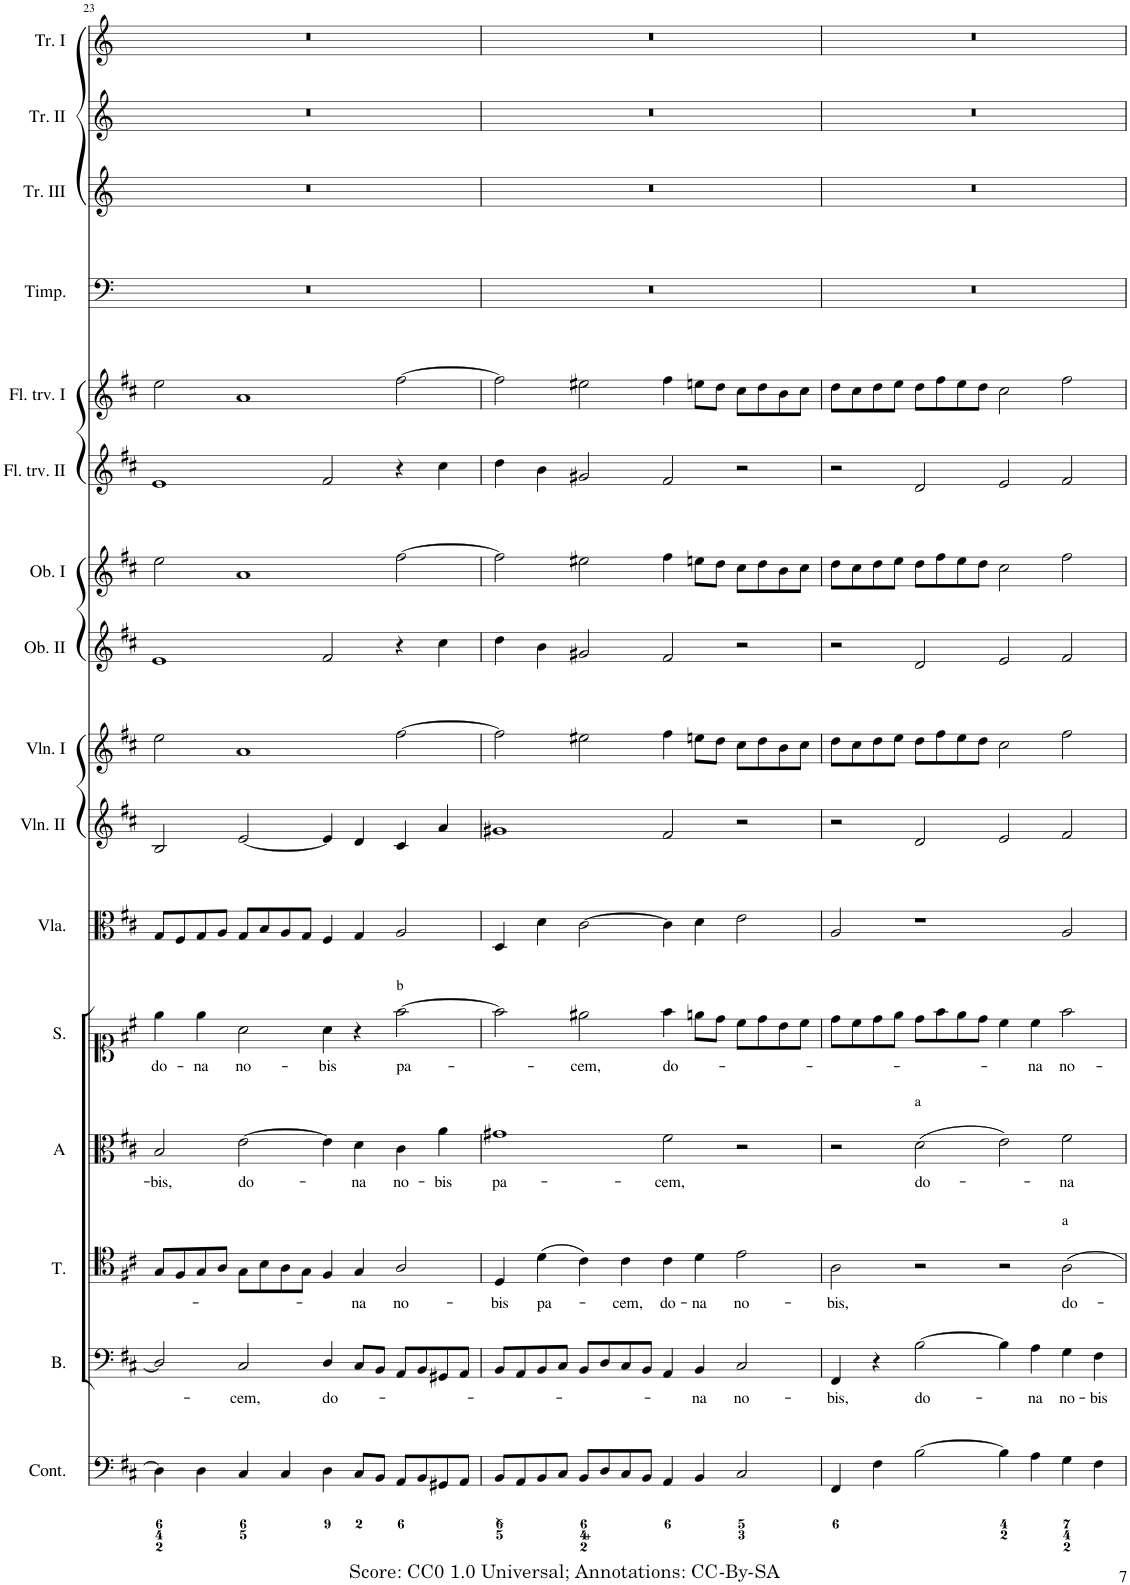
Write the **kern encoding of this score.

**kern	**kern	**text	**kern	**text	**kern	**text	**kern	**text	**kern	**kern	**kern	**kern	**kern	**kern	**kern	**kern	**kern	**kern	**kern
*part16	*part15	*part15	*part14	*part14	*part13	*part13	*part12	*part12	*part11	*part10	*part9	*part8	*part7	*part6	*part5	*part4	*part3	*part2	*part1
*staff16	*staff15	*staff15	*staff14	*staff14	*staff13	*staff13	*staff12	*staff12	*staff11	*staff10	*staff9	*staff8	*staff7	*staff6	*staff5	*staff4	*staff3	*staff2	*staff1
*I"Continuo [Figured bass from mvt 6: &quot;Gratias&quot;]	*I"Basso	*	*I"Tenore	*	*I"Alt	*	*I"Soprano	*	*I"Viola	*I"Violino II	*I"Violino I	*I"Oboe II	*I"Oboe I	*I"Flauto traverso II	*I"Flauto traverso I	*I"Timpani	*I"Tromba III	*I"Tromba II	*I"Tromba I
*I'Cont.	*I'B.	*	*I'T.	*	*I'A	*	*I'S.	*	*I'Vla.	*I'Vln. II	*I'Vln. I	*I'Ob. II	*I'Ob. I	*I'Fl. trv. II	*I'Fl. trv. I	*I'Timp.	*I'Tr. III	*I'Tr. II	*I'Tr. I
!!LO:PB:g=z
*clefF4	*clefF4	*	*clefC4	*	*clefC3	*	*clefC1	*	*clefC3	*clefG2	*clefG2	*clefG2	*clefG2	*clefG2	*clefG2	*clefF4	*clefG2	*clefG2	*clefG2
*	*	*	*	*	*	*	*	*	*	*	*	*	*	*	*	*Trd-1c-2	*Trd-1c-2	*Trd-1c-2	*Trd-1c-2
*k[f#c#]	*k[f#c#]	*	*k[f#c#]	*	*k[f#c#]	*	*k[f#c#]	*	*k[f#c#]	*k[f#c#]	*k[f#c#]	*k[f#c#]	*k[f#c#]	*k[f#c#]	*k[f#c#]	*k[]	*k[]	*k[]	*k[]
*M4/2	*M4/2	*	*M4/2	*	*M4/2	*	*M4/2	*	*M4/2	*M4/2	*M4/2	*M4/2	*M4/2	*M4/2	*M4/2	*M4/2	*M4/2	*M4/2	*M4/2
*met(c|)	*met(c|)	*	*met(c|)	*	*met(c|)	*	*met(c|)	*	*met(c|)	*met(c|)	*met(c|)	*met(c|)	*met(c|)	*met(c|)	*met(c|)	*met(c|)	*met(c|)	*met(c|)	*met(c|)
=23	=23	=23	=23	=23	=23	=23	=23	=23	=23	=23	=23	=23	=23	=23	=23	=23	=23	=23	=23
!	!	!	!	!	!	!LO:LY:b	!	!LO:LY:b	!	!	!	!	!	!	!	!	!	!	!
*	*	*	*	*	*	*	*	*	*	*	*	*	*	*	*	*^	*^	*^	*
4D\]	2D/]	.	8G/L	.	2B/	-bis,	4ee\	do-	8G/L	2B/	2ee\	1e	2ee\	1e	2ee\	0r	4c	0r	4c	0r	4c	0r
.	.	.	8F#/	.	.	.	.	.	8F#/	.	.	.	.	.	.	.	.	.	.	.	.	.
!	!	!	!	!	!	!	!	!LO:LY:b	!	!	!	!	!	!	!	!	!	!	!	!	!	!
4D\	.	.	8G/	.	.	.	4ee\	-na	8G/	.	.	.	.	.	.	.	1..ryy	.	1..ryy	.	1..ryy	.
.	.	.	8A/J	.	.	.	.	.	8A/J	.	.	.	.	.	.	.	.	.	.	.	.	.
!	!	!LO:LY:b	!	!	!	!LO:LY:b	!	!LO:LY:b	!	!	!	!	!	!	!	!	!	!	!	!	!	!
4C#/	2C#/	-cem,	8G\L	.	[2e\	do-	2a\	no-	8G/L	[2e/	1a	.	1a	.	1a	.	.	.	.	.	.	.
.	.	.	8B\	.	.	.	.	.	8B/	.	.	.	.	.	.	.	.	.	.	.	.	.
4C#/	.	.	8A\	.	.	.	.	.	8A/	.	.	.	.	.	.	.	.	.	.	.	.	.
.	.	.	8G\J	.	.	.	.	.	8G/J	.	.	.	.	.	.	.	.	.	.	.	.	.
!	!	!LO:LY:b	!	!	!	!	!	!LO:LY:b	!	!	!	!	!	!	!	!	!	!	!	!	!	!
4D\	4D/	do-	4F#/	.	4e\]	.	4a\	-bis	4F#/	4e/]	.	2f#/	.	2f#/	.	.	.	.	.	.	.	.
!	!	!	!	!LO:LY:b	!	!LO:LY:b	!	!	!	!	!	!	!	!	!	!	!	!	!	!	!	!
8C#/L	8C#/L	.	4G/	-na	4d\	-na	4r	.	4G/	4d/	.	.	.	.	.	.	.	.	.	.	.	.
8BB/J	8BB/J	.	.	.	.	.	.	.	.	.	.	.	.	.	.	.	.	.	.	.	.	.
!	!	!	!	!	!	!	!LO:TX:a:t=b	!	!	!	!	!	!	!	!	!	!	!	!	!	!	!
!	!	!	!	!LO:LY:b	!	!LO:LY:b	!	!LO:LY:b	!	!	!	!	!	!	!	!	!	!	!	!	!	!
8AA/L	8AA/L	.	2A/	no-	4c#\	no-	[2ff#\	pa-	2A/	4c#/	[2ff#\	4r	[2ff#\	4r	[2ff#\	.	.	.	.	.	.	.
8BB/	8BB/	.	.	.	.	.	.	.	.	.	.	.	.	.	.	.	.	.	.	.	.	.
!	!	!	!	!	!	!LO:LY:b	!	!	!	!	!	!	!	!	!	!	!	!	!	!	!	!
8GG#X/	8GG#X/	.	.	.	4a\	-bis	.	.	.	4a/	.	4cc#\	.	4cc#\	.	.	.	.	.	.	.	.
8AA/J	8AA/J	.	.	.	.	.	.	.	.	.	.	.	.	.	.	.	.	.	.	.	.	.
*	*	*	*	*	*	*	*	*	*	*	*	*	*	*	*	*v	*v	*	*	*v	*v	*
*	*	*	*	*	*	*	*	*	*	*	*	*	*	*	*	*	*v	*v	*	*
=24	=24	=24	=24	=24	=24	=24	=24	=24	=24	=24	=24	=24	=24	=24	=24	=24	=24	=24	=24
!	!	!	!	!LO:LY:b	!	!LO:LY:b	!	!	!	!	!	!	!	!	!	!	!	!	!
8BB/L	8BB/L	.	4D/	-bis	1g#X	pa-	2ff#\]	.	4D/	1g#X	2ff#\]	4dd\	2ff#\]	4dd\	2ff#\]	0r	0r	0r	0r
8AA/	8AA/	.	.	.	.	.	.	.	.	.	.	.	.	.	.	.	.	.	.
!	!	!	!	!LO:LY:b	!	!	!	!	!	!	!	!	!	!	!	!	!	!	!
8BB/	8BB/	.	(4d\	pa-	.	.	.	.	4d\	.	.	4b\	.	4b\	.	.	.	.	.
8C#/J	8C#/J	.	.	.	.	.	.	.	.	.	.	.	.	.	.	.	.	.	.
!	!	!	!	!	!	!	!	!LO:LY:b	!	!	!	!	!	!	!	!	!	!	!
8BB/L	8BB/L	.	4c#\)	.	.	.	2ee#X\	-cem,	[2c#\	.	2ee#X\	2g#X/	2ee#X\	2g#X/	2ee#X\	.	.	.	.
8D/	8D/	.	.	.	.	.	.	.	.	.	.	.	.	.	.	.	.	.	.
!	!	!	!	!LO:LY:b	!	!	!	!	!	!	!	!	!	!	!	!	!	!	!
8C#/	8C#/	.	4c#\	-cem,	.	.	.	.	.	.	.	.	.	.	.	.	.	.	.
8BB/J	8BB/J	.	.	.	.	.	.	.	.	.	.	.	.	.	.	.	.	.	.
!	!	!	!	!LO:LY:b	!	!LO:LY:b	!	!LO:LY:b	!	!	!	!	!	!	!	!	!	!	!
4AA/	4AA/	.	4c#\	do-	2f#\	-cem,	4ff#\	do-	4c#\]	2f#/	4ff#\	2f#/	4ff#\	2f#/	4ff#\	.	.	.	.
!	!	!LO:LY:b	!	!LO:LY:b	!	!	!	!	!	!	!	!	!	!	!	!	!	!	!
4BB/	4BB/	-na	4d\	-na	.	.	8een\L	.	4d\	.	8een\L	.	8een\L	.	8een\L	.	.	.	.
.	.	.	.	.	.	.	8dd\J	.	.	.	8dd\J	.	8dd\J	.	8dd\J	.	.	.	.
!	!	!LO:LY:b	!	!LO:LY:b	!	!	!	!	!	!	!	!	!	!	!	!	!	!	!
2C#/	2C#/	no-	2e\	no-	2r	.	8cc#\L	.	2e\	2r	8cc#\L	2r	8cc#\L	2r	8cc#\L	.	.	.	.
.	.	.	.	.	.	.	8dd\	.	.	.	8dd\	.	8dd\	.	8dd\	.	.	.	.
.	.	.	.	.	.	.	8b\	.	.	.	8b\	.	8b\	.	8b\	.	.	.	.
.	.	.	.	.	.	.	8cc#\J	.	.	.	8cc#\J	.	8cc#\J	.	8cc#\J	.	.	.	.
=25	=25	=25	=25	=25	=25	=25	=25	=25	=25	=25	=25	=25	=25	=25	=25	=25	=25	=25	=25
!	!	!LO:LY:b	!	!LO:LY:b	!	!	!	!	!	!	!	!	!	!	!	!	!	!	!
4FF#/	4FF#/	-bis,	2A\	-bis,	2r	.	8dd\L	.	2A/	2r	8dd\L	2r	8dd\L	2r	8dd\L	0r	0r	0r	0r
.	.	.	.	.	.	.	8cc#\	.	.	.	8cc#\	.	8cc#\	.	8cc#\	.	.	.	.
4F#\	4r	.	.	.	.	.	8dd\	.	.	.	8dd\	.	8dd\	.	8dd\	.	.	.	.
.	.	.	.	.	.	.	8ee\J	.	.	.	8ee\J	.	8ee\J	.	8ee\J	.	.	.	.
!	!	!	!	!	!LO:TX:a:t=a	!	!	!	!	!	!	!	!	!	!	!	!	!	!
!	!	!LO:LY:b	!	!	!	!LO:LY:b	!	!	!	!	!	!	!	!	!	!	!	!	!
[2B\	[2B\	do-	2r	.	(2d\	do-	8dd\L	.	1r	2d/	8dd\L	2d/	8dd\L	2d/	8dd\L	.	.	.	.
.	.	.	.	.	.	.	8ff#\	.	.	.	8ff#\	.	8ff#\	.	8ff#\	.	.	.	.
.	.	.	.	.	.	.	8ee\	.	.	.	8ee\	.	8ee\	.	8ee\	.	.	.	.
.	.	.	.	.	.	.	8dd\J	.	.	.	8dd\J	.	8dd\J	.	8dd\J	.	.	.	.
4B\]	4B\]	.	2r	.	2e\)	.	4cc#\	.	.	2e/	2cc#\	2e/	2cc#\	2e/	2cc#\	.	.	.	.
!	!	!LO:LY:b	!	!	!	!	!	!LO:LY:b	!	!	!	!	!	!	!	!	!	!	!
4A\	4A\	-na	.	.	.	.	4cc#\	-na	.	.	.	.	.	.	.	.	.	.	.
!	!	!	!LO:TX:a:t=a	!	!	!	!	!	!	!	!	!	!	!	!	!	!	!	!
!	!	!LO:LY:b	!	!LO:LY:b	!	!LO:LY:b	!	!LO:LY:b	!	!	!	!	!	!	!	!	!	!	!
4G\	4G\	no-	2A\	do-	2f#\	-na	2ff#\	no-	2A/	2f#/	2ff#\	2f#/	2ff#\	2f#/	2ff#\	.	.	.	.
!	!	!LO:LY:b	!	!	!	!	!	!	!	!	!	!	!	!	!	!	!	!	!
4F#\	4F#\	-bis	.	.	.	.	.	.	.	.	.	.	.	.	.	.	.	.	.
=	=	=	=	=	=	=	=	=	=	=	=	=	=	=	=	=	=	=	=
*-	*-	*-	*-	*-	*-	*-	*-	*-	*-	*-	*-	*-	*-	*-	*-	*-	*-	*-	*-
